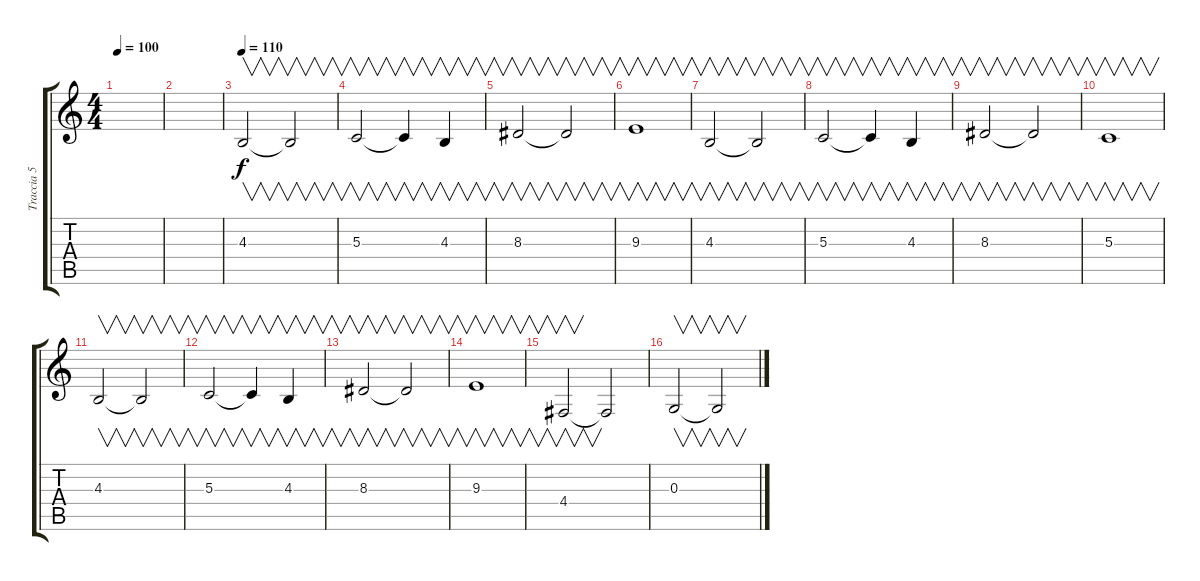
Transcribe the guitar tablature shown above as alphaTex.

\track ("Traccia 5" "Traccia 5") {instrument brightacousticpiano}
\staff {score tabs}
\tuning (E4 B3 G3 D3 A2 E2) {hide}
\ts (4 4)
\tempo 100
\clef g2
\ks c
|
|
\tempo 110
4.3.2{v volume 3 instrument contrabass} 4.3{t}.2{v} |
5.3.2{v} 5.3{t}.4{v} 4.3.4{v} |
8.3.2{v} 8.3{t}.2{v} |
9.3.1{v} |
4.3.2{v} 4.3{t}.2{v} |
5.3.2{v} 5.3{t}.4{v} 4.3.4{v} |
8.3.2{v} 8.3{t}.2{v} |
5.3.1{v} |
4.3.2{v volume 3 instrument contrabass} 4.3{t}.2{v} |
5.3.2{v} 5.3{t}.4{v} 4.3.4{v} |
8.3.2{v} 8.3{t}.2{v} |
9.3.1{v} |
4.4.2{v volume 6 instrument contrabass} 4.4{t}.2 |
0.3.2{v} 0.3{t}.2{v}
